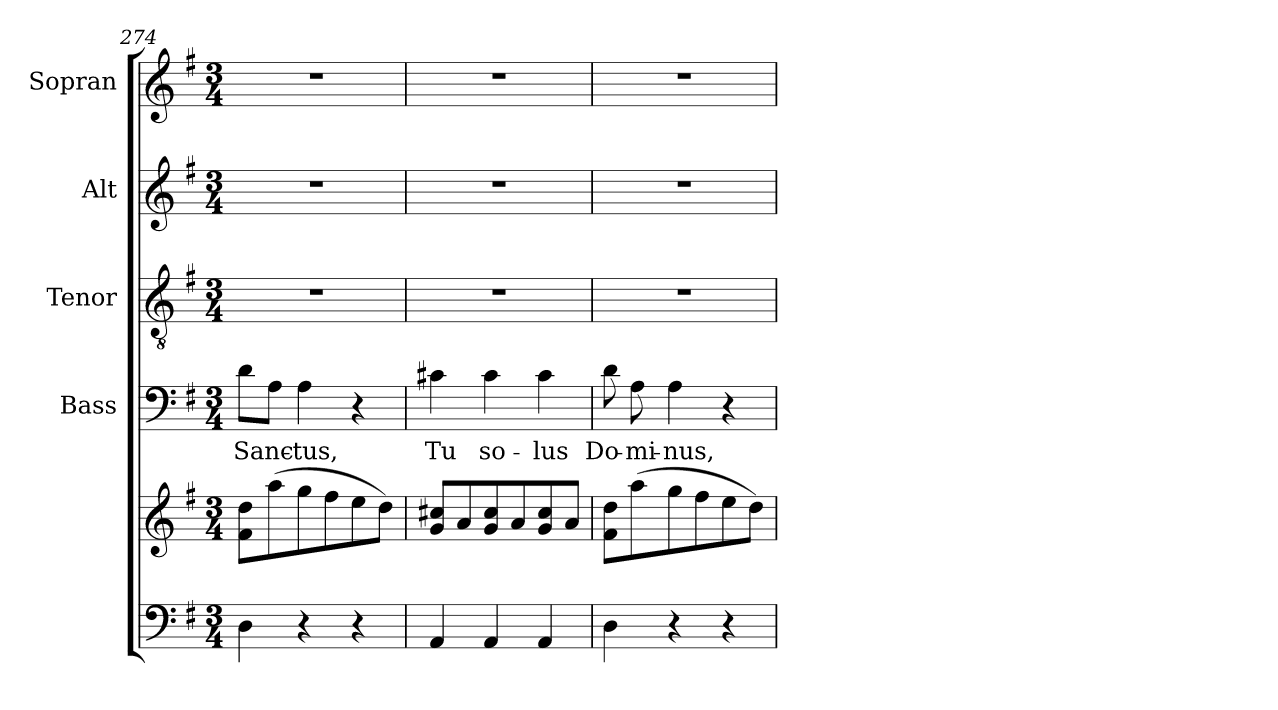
**kern	**kern	**kern	**text	**kern	**kern	**kern
*part5	*part5	*part4	*part4	*part3	*part2	*part1
*staff6	*staff5	*staff4	*staff4	*staff3	*staff2	*staff1
*	*	*I"Bass	*	*I"Tenor	*I"Alt	*I"Sopran
*	*	*I'B.	*	*I'T.	*I'A.	*I'S.
*clefF4	*clefG2	*clefF4	*	*clefGv2	*clefG2	*clefG2
*k[f#]	*k[f#]	*k[f#]	*	*k[f#]	*k[f#]	*k[f#]
*G:	*G:	*G:	*	*G:	*G:	*G:
*M3/4	*M3/4	*M3/4	*	*M3/4	*M3/4	*M3/4
=274	=274	=274	=274	=274	=274	=274
!	!	!	!LO:LY:b	!	!	!
4D\	8f#\ 8dd\L	8d\L	Sanc-	2.r	2.r	2.r
.	(>8aa\	8A\J	.	.	.	.
!	!	!	!LO:LY:b	!	!	!
4r	8gg\	4A\	-tus,	.	.	.
.	8ff#\	.	.	.	.	.
4r	8ee\	4r	.	.	.	.
.	8dd\J)	.	.	.	.	.
=275	=275	=275	=275	=275	=275	=275
!	!	!	!LO:LY:b	!	!	!
4AA/	8g/ 8cc#X/L	4c#X\	Tu	2.r	2.r	2.r
.	8a/	.	.	.	.	.
!	!	!	!LO:LY:b	!	!	!
4AA/	8g/ 8cc#/	4c#\	so-	.	.	.
.	8a/	.	.	.	.	.
!	!	!	!LO:LY:b	!	!	!
4AA/	8g/ 8cc#/	4c#\	-lus	.	.	.
.	8a/J	.	.	.	.	.
!!LO:LB:g=z
=276	=276	=276	=276	=276	=276	=276
!	!	!	!LO:LY:b	!	!	!
4D\	8f#\ 8dd\L	8d\	Do-	2.r	2.r	2.r
!	!	!	!LO:LY:b	!	!	!
.	(>8aa\	8A\	-mi-	.	.	.
!	!	!	!LO:LY:b	!	!	!
4r	8gg\	4A\	-nus,	.	.	.
.	8ff#\	.	.	.	.	.
4r	8ee\	4r	.	.	.	.
.	8dd\J)	.	.	.	.	.
=	=	=	=	=	=	=
*-	*-	*-	*-	*-	*-	*-
